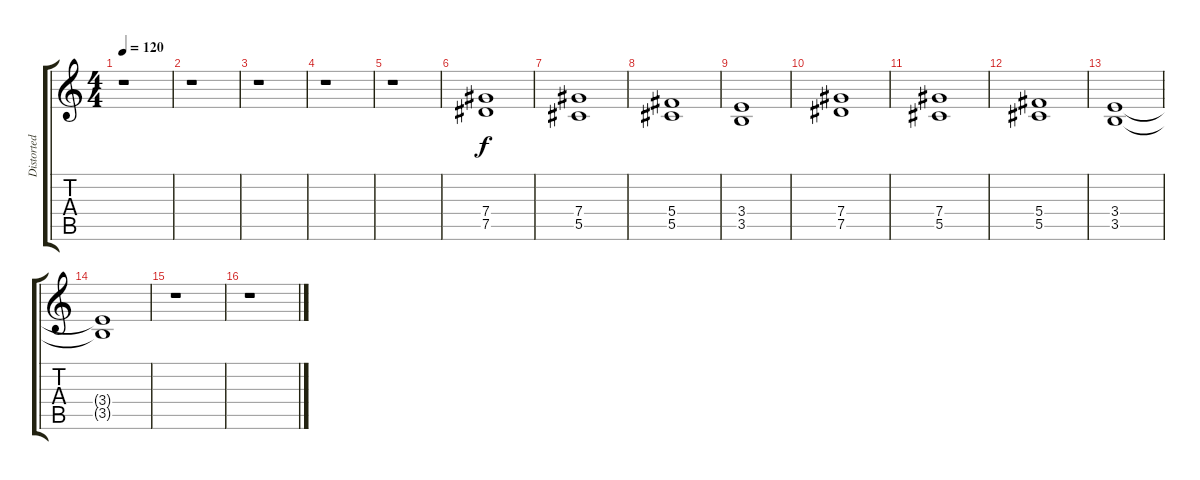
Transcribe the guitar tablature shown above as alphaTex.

\track ("Distorted Guitar" "Distorted ") {instrument distortionguitar}
\staff {score tabs}
\tuning (Eb4 Bb3 Gb3 Db3 Ab2 Eb2) {hide}
\ts (4 4)
\tempo 120
\clef g2
\ks c
r.1{dy f} |
r.1 |
r.1 |
r.1 |
r.1 |
(7.4 7.5).1 |
(7.4 5.5).1 |
(5.4 5.5).1 |
(3.4 3.5).1 |
(7.4 7.5).1 |
(7.4 5.5).1 |
(5.4 5.5).1 |
(3.4 3.5).1 |
(3.4{t} 3.5{t}).1 |
r.1 |
r.1
